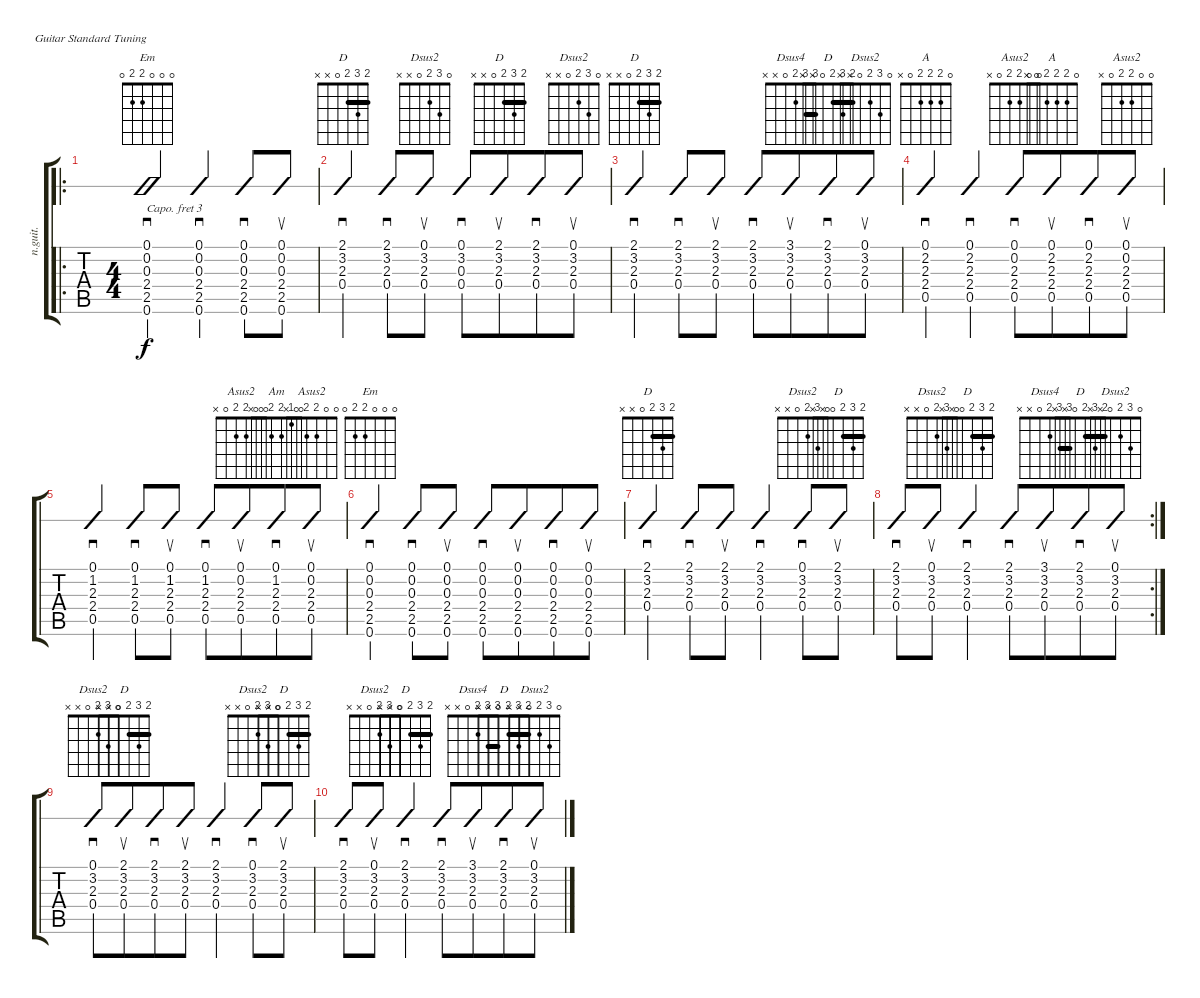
\defaultSystemsLayout 4
\bracketExtendMode groupsimilarinstruments
\useSystemSignSeparator
\otherSystemsTrackNameOrientation horizontal
\chordDiagramsInScore
\track ("Guitarra" "n.guit.") {instrument acousticguitarnylon}
\staff {tabs slash}
\capo 3
\tuning (E4 B3 G3 D3 A2 E2)
\chord ("Em" 0 0 0 2 2 0) {showdiagram false showfingering false}
\chord ("D" 2 3 2 0 x x) {showdiagram false showfingering false barre 2}
\chord ("Dsus2" 0 3 2 0 x x) {showdiagram false showfingering false}
\chord ("Dsus4" 3 3 2 0 x x) {showdiagram false showfingering false barre 3}
\chord ("A" 0 2 2 2 0 x) {showdiagram false showfingering false}
\chord ("Asus2" 0 0 2 2 0 x) {showdiagram false showfingering false}
\chord ("Am" 0 1 2 2 0 x) {showdiagram false showfingering false}
\ro
\ts (4 4)
\beaming (8 4 4)
\tempo (120 hide)
\clef g2
\scale
1.02419
\ks c
(0.1 0.2 0.3{acc #} 2.4 2.5 0.6).2{sd ch "Em" dy f instrument acousticguitarnylon} (0.1 0.2 0.3{acc #} 2.4 2.5 0.6).4{sd} (0.1 0.2 0.3{acc #} 2.4 2.5 0.6).8{sd} (0.1 0.2 0.3{acc #} 2.4 2.5 0.6).8{su} |
(2.1 3.2 2.3 0.4).4{sd ch "D"} (2.1 3.2 2.3 0.4).8{sd} (0.1 3.2 2.3 0.4).8{su ch "Dsus2"} (0.1 3.2 0.3{acc #} 0.4).8{sd} (2.1 3.2 2.3 0.4).8{su ch "D"} (2.1 3.2 2.3 0.4).8{sd} (0.1 3.2 2.3 0.4).8{su ch "Dsus2"} |
(2.1 3.2 2.3 0.4).4{sd ch "D"} (2.1 3.2 2.3 0.4).8{sd} (2.1 3.2 2.3 0.4).8{su} (2.1 3.2 2.3 0.4).8{sd} (3.1{acc #} 3.2 2.3 0.4).8{su ch "Dsus4"} (2.1 3.2 2.3 0.4).8{sd ch "D"} (0.1 3.2 2.3 0.4).8{su ch "Dsus2"} |
(0.1 2.2 2.3 2.4 0.5).4{sd ch "A"} (0.1 2.2 2.3 2.4 0.5).4{sd} (0.1 0.2 2.3 2.4 0.5).8{sd ch "Asus2"} (0.1 2.2 2.3 2.4 0.5).8{su ch "A"} (0.1 2.2 2.3 2.4 0.5).8{sd} (0.1 0.2 2.3 2.4 0.5).8{su ch "Asus2"} |
(0.1 1.2{acc #} 2.3 2.4 0.5).4{sd} (0.1 1.2{acc #} 2.3 2.4 0.5).8{sd} (0.1 1.2{acc #} 2.3 2.4 0.5).8{su} (0.1 1.2{acc #} 2.3 2.4 0.5).8{sd} (0.1 0.2 2.3 2.4 0.5).8{su ch "Asus2"} (0.1 1.2{acc #} 2.3 2.4 0.5).8{sd ch "Am"} (0.1 0.2 2.3 2.4 0.5).8{su ch "Asus2"} |
(0.1 0.2 0.3{acc #} 2.4 2.5 0.6).4{sd ch "Em"} (0.1 0.2 0.3{acc #} 2.4 2.5 0.6).8{sd} (0.1 0.2 0.3{acc #} 2.4 2.5 0.6).8{su} (0.1 0.2 0.3{acc #} 2.4 2.5 0.6).8{sd} (0.1 0.2 0.3{acc #} 2.4 2.5 0.6).8{su} (0.1 0.2 0.3{acc #} 2.4 2.5 0.6).8{sd} (0.1 0.2 0.3{acc #} 2.4 2.5 0.6).8{su} |
(2.1 3.2 2.3 0.4).4{sd ch "D"} (2.1 3.2 2.3 0.4).8{sd} (2.1 3.2 2.3 0.4).8{su} (2.1 3.2 2.3 0.4).4{sd} (0.1 3.2 2.3 0.4).8{sd ch "Dsus2"} (2.1 3.2 2.3 0.4).8{su ch "D"} |
\rc 2
(2.1 3.2 2.3 0.4).8{sd} (0.1 3.2 2.3 0.4).8{su ch "Dsus2"} (2.1 3.2 2.3 0.4).4{sd ch "D"} (2.1 3.2 2.3 0.4).8{sd} (3.1{acc #} 3.2 2.3 0.4).8{su ch "Dsus4"} (2.1 3.2 2.3 0.4).8{sd ch "D"} (0.1 3.2 2.3 0.4).8{su ch "Dsus2"} |
(0.1 3.2 2.3 0.4).8{sd ch "Dsus2"} (2.1 3.2 2.3 0.4).8{su ch "D"} (2.1 3.2 2.3 0.4).8{sd} (2.1 3.2 2.3 0.4).8{su} (2.1 3.2 2.3 0.4).4{sd} (0.1 3.2 2.3 0.4).8{sd ch "Dsus2"} (2.1 3.2 2.3 0.4).8{su ch "D"} |
(2.1 3.2 2.3 0.4).8{sd} (0.1 3.2 2.3 0.4).8{su ch "Dsus2"} (2.1 3.2 2.3 0.4).4{sd ch "D"} (2.1 3.2 2.3 0.4).8{sd} (3.1{acc #} 3.2 2.3 0.4).8{su ch "Dsus4"} (2.1 3.2 2.3 0.4).8{sd ch "D"} (0.1 3.2 2.3 0.4).8{su ch "Dsus2"}
